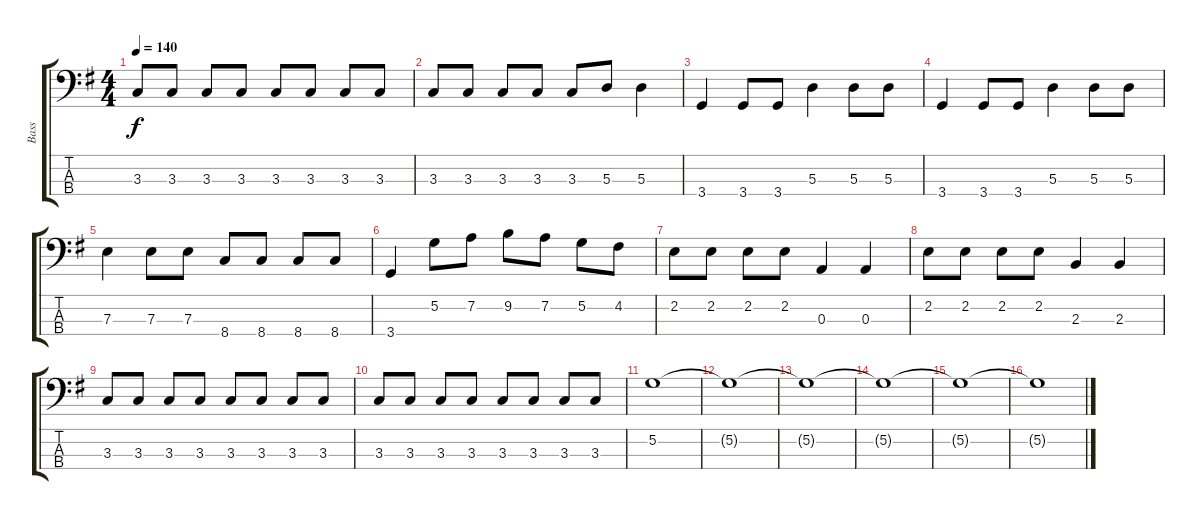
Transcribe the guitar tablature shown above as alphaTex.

\track ("Bass" "Bass") {instrument acousticbass}
\staff {score tabs}
\tuning (G2 D2 A1 E1) {hide}
\ts (4 4)
\tempo 140
\clef f4
\ks g
3.3.8{dy f} 3.3.8 3.3.8 3.3.8 3.3.8 3.3.8 3.3.8 3.3.8 |
3.3.8 3.3.8 3.3.8 3.3.8 3.3.8 5.3.8 5.3.4 |
3.4.4 3.4.8 3.4.8 5.3.4 5.3.8 5.3.8 |
3.4.4 3.4.8 3.4.8 5.3.4 5.3.8 5.3.8 |
7.3.4 7.3.8 7.3.8 8.4.8 8.4.8 8.4.8 8.4.8 |
3.4.4 5.2.8 7.2.8 9.2.8 7.2.8 5.2.8 4.2.8 |
2.2.8 2.2.8 2.2.8 2.2.8 0.3.4 0.3.4 |
2.2.8 2.2.8 2.2.8 2.2.8 2.3.4 2.3.4 |
3.3.8 3.3.8 3.3.8 3.3.8 3.3.8 3.3.8 3.3.8 3.3.8 |
3.3.8 3.3.8 3.3.8 3.3.8 3.3.8 3.3.8 3.3.8 3.3.8 |
5.2.1 |
5.2{t}.1 |
5.2{t}.1 |
5.2{t}.1 |
5.2{t}.1 |
5.2{t}.1
